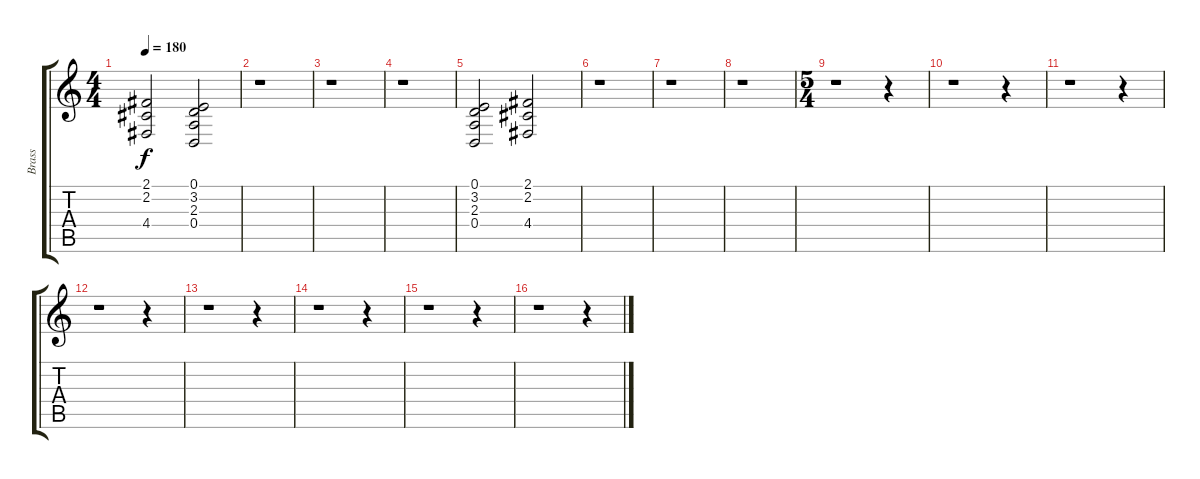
\track ("Brass" "Brass") {instrument brasssection}
\staff {score tabs}
\tuning (E4 B3 G3 D3 A2 E2) {hide}
\ts (4 4)
\tempo 180
\clef g2
\ks c
(2.1 2.2 4.4).2{dy f} (0.1 3.2 2.3 0.4).2 |
r.1 |
r.1 |
r.1 |
(0.1 3.2 2.3 0.4).2 (2.1 2.2 4.4).2 |
r.1 |
r.1 |
r.1 |
\ts (5 4)
r.1 r.4 |
r.1 r.4 |
r.1 r.4 |
r.1 r.4 |
r.1 r.4 |
r.1 r.4 |
r.1 r.4 |
r.1 r.4
